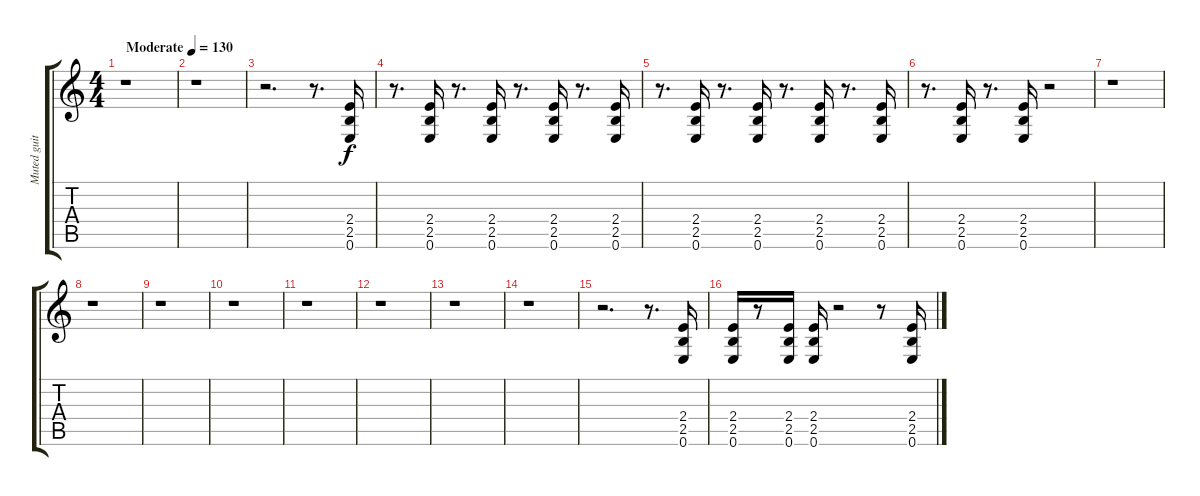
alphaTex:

\track ("Muted guitar" "Muted guit") {instrument electricguitarmuted}
\staff {score tabs}
\tuning (E4 B3 G3 D3 A2 E2) {hide}
\ts (4 4)
\tempo (130 "Moderate")
\clef g2
\ks c
r.1{dy f instrument electricguitarmuted} |
r.1 |
r.2{d} r.8{d} (2.4 2.5 0.6).16 |
r.8{d} (2.4 2.5 0.6).16 r.8{d} (2.4 2.5 0.6).16 r.8{d} (2.4 2.5 0.6).16 r.8{d} (2.4 2.5 0.6).16 |
r.8{d} (2.4 2.5 0.6).16 r.8{d} (2.4 2.5 0.6).16 r.8{d} (2.4 2.5 0.6).16 r.8{d} (2.4 2.5 0.6).16 |
r.8{d} (2.4 2.5 0.6).16 r.8{d} (2.4 2.5 0.6).16 r.2 |
r.1 |
r.1 |
r.1 |
r.1 |
r.1 |
r.1 |
r.1 |
r.1 |
r.2{d} r.8{d} (2.4 2.5 0.6).16 |
(2.4 2.5 0.6).16 r.8 (2.4 2.5 0.6).16 (2.4 2.5 0.6).16 r.2 r.8 (2.4 2.5 0.6).16
